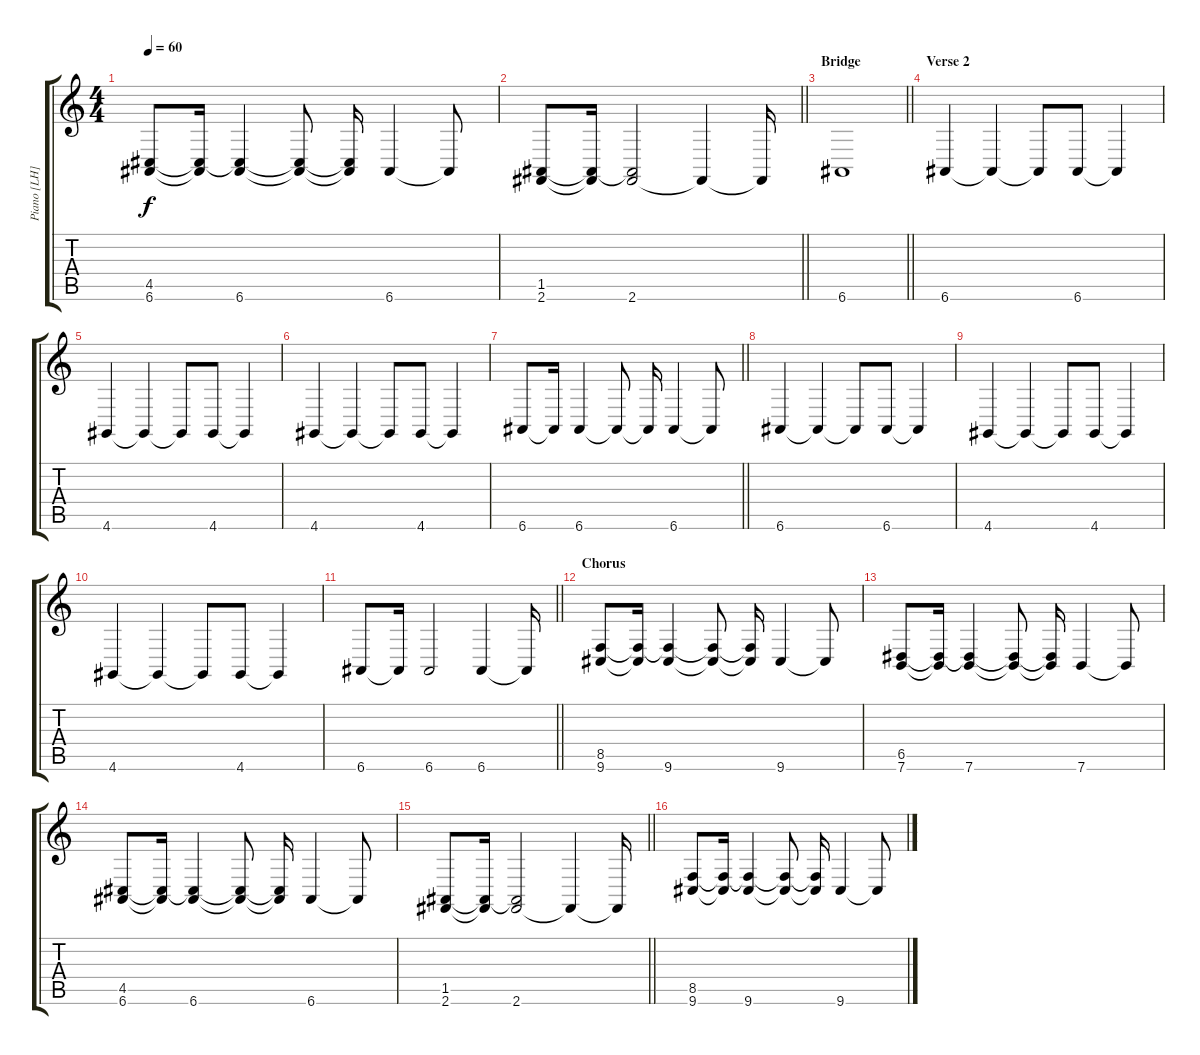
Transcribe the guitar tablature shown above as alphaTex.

\track ("Piano [LH]" "Piano [LH]") {instrument brightacousticpiano}
\staff {score tabs}
\tuning (E4 B3 G3 D3 A2 E2) {hide}
\ts (4 4)
\tempo 60
\clef g2
\ks c
(4.5 6.6).8{dy f} (4.5{t} 6.6{t}).16 (4.5{t} 6.6).4 (4.5{t} 6.6{t}).8 (4.5{t} 6.6{t}).16 6.6.4 6.6{t}.8 |
\barLineRight lightlight
(1.5 2.6).8 (1.5{t} 2.6{t}).16 (1.5{t} 2.6).2 2.6{t}.4 2.6{t}.16 |
\section ("" "Bridge")
\barLineRight lightlight
6.6.1 |
\section ("" "Verse 2")
6.6.4 6.6{t}.4 6.6{t}.8 6.6.8 6.6{t}.4 |
4.6.4 4.6{t}.4 4.6{t}.8 4.6.8 4.6{t}.4 |
4.6.4 4.6{t}.4 4.6{t}.8 4.6.8 4.6{t}.4 |
\barLineRight lightlight
6.6.8 6.6{t}.16 6.6.4 6.6{t}.8 6.6{t}.16 6.6.4 6.6{t}.8 |
6.6.4 6.6{t}.4 6.6{t}.8 6.6.8 6.6{t}.4 |
4.6.4 4.6{t}.4 4.6{t}.8 4.6.8 4.6{t}.4 |
4.6.4 4.6{t}.4 4.6{t}.8 4.6.8 4.6{t}.4 |
\barLineRight lightlight
6.6.8 6.6{t}.16 6.6.2 6.6.4 6.6{t}.16 |
\section ("" "Chorus")
(8.5 9.6).8 (8.5{t} 9.6{t}).16 (8.5{t} 9.6).4 (8.5{t} 9.6{t}).8 (8.5{t} 9.6{t}).16 9.6.4 9.6{t}.8 |
(6.5 7.6).8 (6.5{t} 7.6{t}).16 (6.5{t} 7.6).4 (6.5{t} 7.6{t}).8 (6.5{t} 7.6{t}).16 7.6.4 7.6{t}.8 |
(4.5 6.6).8 (4.5{t} 6.6{t}).16 (4.5{t} 6.6).4 (4.5{t} 6.6{t}).8 (4.5{t} 6.6{t}).16 6.6.4 6.6{t}.8 |
\barLineRight lightlight
(1.5 2.6).8 (1.5{t} 2.6{t}).16 (1.5{t} 2.6).2 2.6{t}.4 2.6{t}.16 |
(8.5 9.6).8 (8.5{t} 9.6{t}).16 (8.5{t} 9.6).4 (8.5{t} 9.6{t}).8 (8.5{t} 9.6{t}).16 9.6.4 9.6{t}.8
